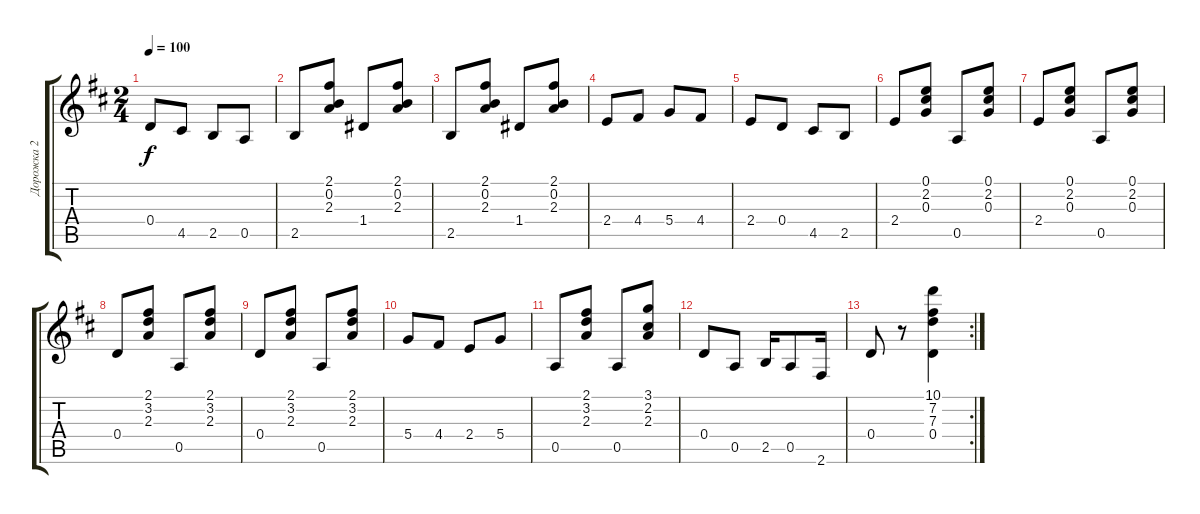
\track ("Дорожка 2" "Дорожка 2") {instrument acousticguitarsteel}
\staff {score tabs}
\tuning (E4 B3 G3 D3 A2 E2) {hide}
\ts (2 4)
\tempo 100
\clef g2
\ks d
0.4.8{dy f} 4.5.8 2.5.8 0.5.8 |
2.5.8 (2.1 0.2 2.3).8 1.4.8 (2.1 0.2 2.3).8 |
2.5.8 (2.1 0.2 2.3).8 1.4.8 (2.1 0.2 2.3).8 |
2.4.8 4.4.8 5.4.8 4.4.8 |
2.4.8 0.4.8 4.5.8 2.5.8 |
2.4.8 (0.1 2.2 0.3).8 0.5.8 (0.1 2.2 0.3).8 |
2.4.8 (0.1 2.2 0.3).8 0.5.8 (0.1 2.2 0.3).8 |
0.4.8 (2.1 3.2 2.3).8 0.5.8 (2.1 3.2 2.3).8 |
0.4.8 (2.1 3.2 2.3).8 0.5.8 (2.1 3.2 2.3).8 |
5.4.8 4.4.8 2.4.8 5.4.8 |
0.5.8 (2.1 3.2 2.3).8 0.5.8 (3.1 2.2 2.3).8 |
0.4.8 0.5.8 2.5.16 0.5.8 2.6.16 |
\rc 2
0.4.8 r.8 (10.1 7.2 7.3 0.4).4
